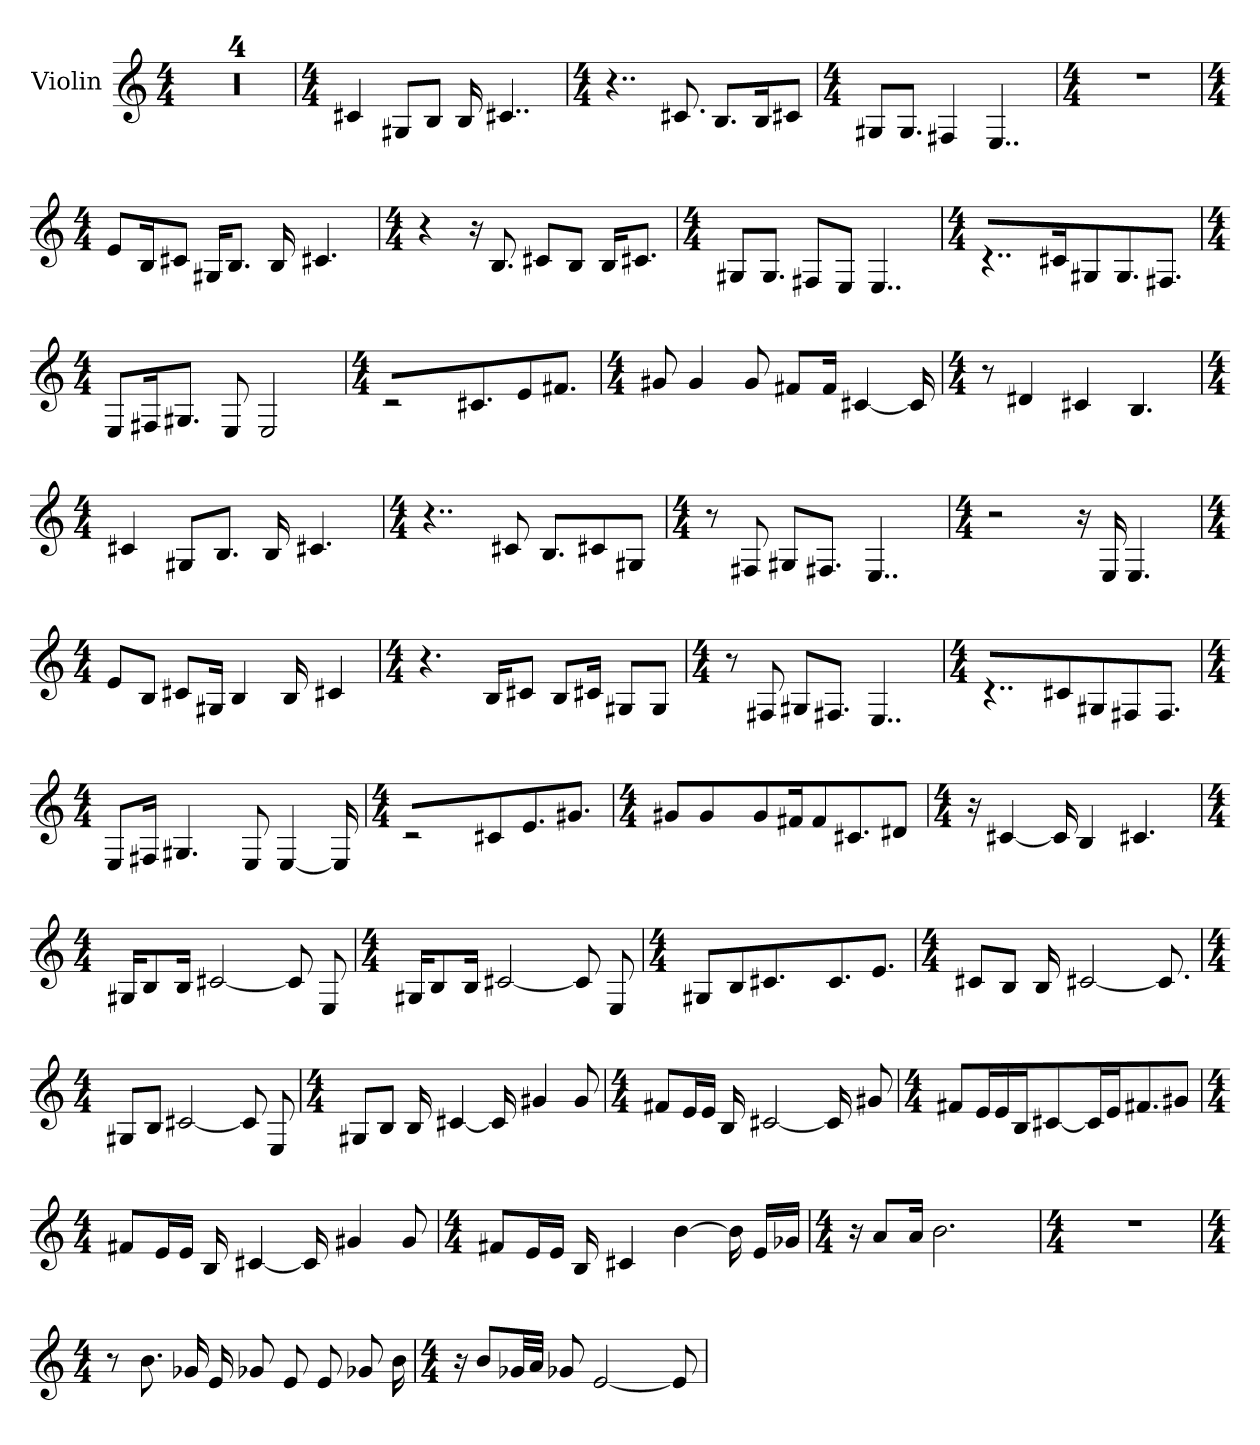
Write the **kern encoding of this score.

**kern
*part1
*staff1
*I"Violin
*I'Vln
*M4/4
=
1r
=
*M4/4
1r
=
*M4/4
1r
=
*M4/4
1r
=
*M4/4
4c#X
8G#XL
8BJ
16B
4..c#X
=
*M4/4
4..r
8.c#X
8.BL
16Bk
8c#XJ
=
*M4/4
8G#XL
8.G#J
4F#X
4..E
=
*M4/4
1r
=
*M4/4
8eL
16BK
8c#XJ
16G#XKL
8.BJ
16B
4.c#X
=
*M4/4
4r
16r
8.B
8c#XL
8BJ
16BKL
8.c#XJ
=
*M4/4
8G#XL
8.G#J
8F#XL
8EJ
4..E
=
*M4/4
4..r
16c#X
8G#XL
8.G#J
8.F#XJ
=
*M4/4
8EL
16F#XK
8.G#XJ
8E
2E
=
*M4/4
2r
8.c#XL
8eJ
8.f#XJ
=
*M4/4
8g#X
4g#
8g#
8f#XL
16f#Jk
[4c#X
16c#]
=
*M4/4
8r
4d#X
4c#X
4.B
=
*M4/4
4c#X
8G#XL
8.BJ
16B
4.c#X
=
*M4/4
4..r
8c#X
8.BL
8c#X
8G#XJ
=
*M4/4
8r
8F#X
8G#XL
8.F#XJ
4..E
=
*M4/4
2r
16r
16E
4.E
=
*M4/4
8eL
8BJ
8c#XL
16G#XJk
4B
16B
4c#X
=
*M4/4
4.r
16BKL
8c#XJ
8BL
16c#XJk
8G#XL
8G#J
=
*M4/4
8r
8F#X
8G#XL
8.F#XJ
4..E
=
*M4/4
4..r
8c#X
8G#XL
8F#XJ
8.F#J
=
*M4/4
8EL
16F#XJk
4.G#X
8E
[4E
16E]
=
*M4/4
2r
8c#XL
8.eJ
8.g#XJ
=
*M4/4
8g#X
4g#
8g#
16f#XKL
8f#
8.c#XJ
8d#XJ
=
*M4/4
16r
[4c#X
16c#]
4B
4.c#X
=
*M4/4
16G#XKL
8B
16BJk
[2c#X
8c#]
8E
=
*M4/4
16G#XKL
8B
16BJk
[2c#X
8c#]
8E
=
*M4/4
8G#XL
8BJ
4.c#X
8.c#
8.eJ
=
*M4/4
8c#XL
8BJ
16B
[2c#X
8.c#]
=
*M4/4
8G#XL
8BJ
[2c#X
8c#]
8E
=
*M4/4
8G#XL
8BJ
16B
[4c#X
16c#]
4g#X
8g#
=
*M4/4
8f#XL
16eL
16eJJ
16B
[2c#X
16c#]
8g#X
=
*M4/4
8f#XL
16eL
16eJJ
16B
[4c#X
16c#]
16eKL
8.f#XJ
8g#XJ
=
*M4/4
8f#XL
16eL
16eJJ
16B
[4c#X
16c#]
4g#X
8g#
=
*M4/4
8f#XL
16eL
16eJJ
16B
4c#X
[4b
16b]
16eLL
16g-XJJ
=
*M4/4
16r
8aL
16aJk
2.b
=
*M4/4
1r
=
*M4/4
8r
8.b
16g-XLL
16e
8g-XJ
8eL
8eJ
8g-XL
16bJk
=
*M4/4
16r
8bL
32g-XLL
32aJJJ
8g-X
[2e
8e]
=
*-
